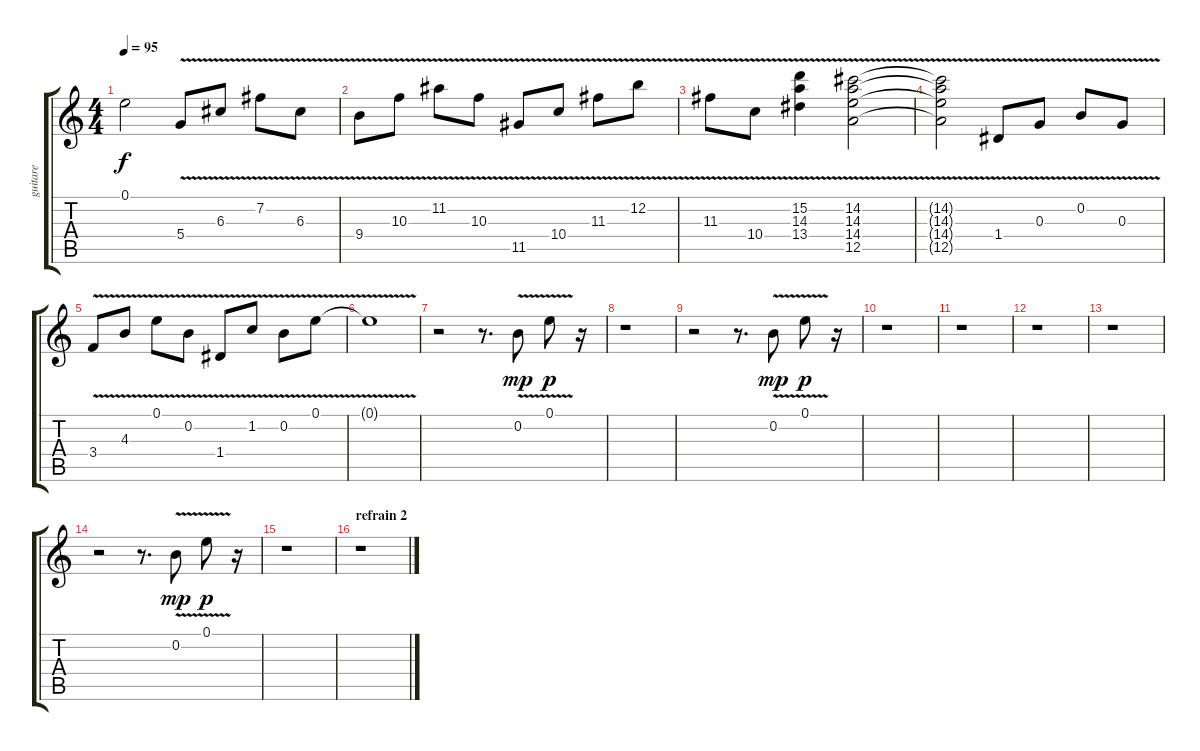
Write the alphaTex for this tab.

\track ("guitare" "guitare") {instrument acousticguitarnylon}
\staff {score tabs}
\tuning (E4 B3 G3 D3 A2 E2) {hide}
\ts (4 4)
\tempo 95
\clef g2
\ks c
0.1{t}.2{dy f} 5.4{v}.8 6.3{v}.8 7.2{v}.8 6.3{v}.8 |
9.4{v}.8 10.3{v}.8 11.2{v}.8 10.3{v}.8 11.5{v}.8 10.4{v}.8 11.3{v}.8 12.2{v}.8 |
11.3{v}.8 10.4{v}.8 (15.2{v} 14.3{v} 13.4{v}).4 (14.2{v} 14.3{v} 14.4{v} 12.5{v}).2 |
(14.2{t} 14.3{t} 14.4{t} 12.5{t}).2 1.4{v}.8 0.3{v}.8 0.2{v}.8 0.3{v}.8 |
3.4{v}.8 4.3{v}.8 0.1{v}.8 0.2{v}.8 1.4{v}.8 1.2{v}.8 0.2{v}.8 0.1{v}.8 |
0.1{t}.1 |
r.2 r.8{d} 0.2{v}.8{dy mp} 0.1{v}.8{dy p} r.16 |
r.1 |
r.2 r.8{d} 0.2{v}.8{dy mp} 0.1{v}.8{dy p} r.16 |
r.1 |
r.1 |
r.1 |
r.1 |
r.2 r.8{d} 0.2{v}.8{dy mp} 0.1{v}.8{dy p} r.16 |
r.1 |
\section ("" "refrain 2")
r.1
